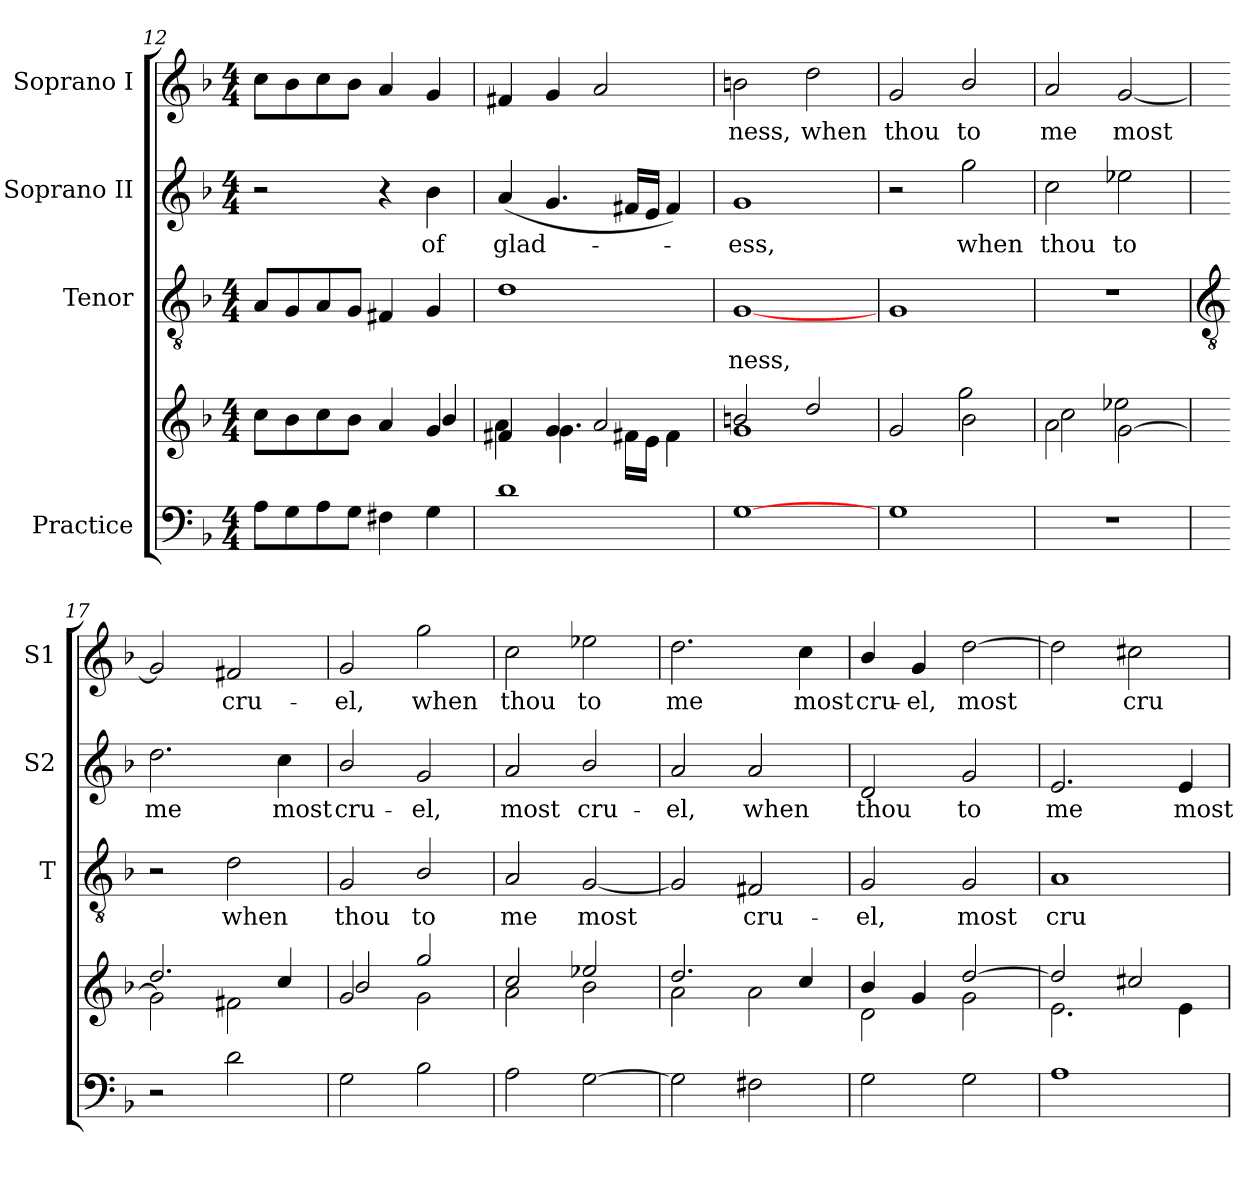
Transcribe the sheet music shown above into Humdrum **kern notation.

**kern	**kern	**kern	**text	**kern	**text	**kern	**text
*part4	*part4	*part3	*part3	*part2	*part2	*part1	*part1
*staff5	*staff4	*staff3	*staff3	*staff2	*staff2	*staff1	*staff1
*I"Practice	*	*I"Tenor	*	*I"Soprano II	*	*I"Soprano I	*
*	*	*I'T	*	*I'S2	*	*I'S1	*
*clefF4	*clefG2	*clefGv2	*	*clefG2	*	*clefG2	*
*k[b-]	*k[b-]	*k[b-]	*	*k[b-]	*	*k[b-]	*
*F:	*F:	*F:	*	*F:	*	*F:	*
*M4/4	*M4/4	*M4/4	*	*M4/4	*	*M4/4	*
=12	=12	=12	=12	=12	=12	=12	=12
*	*^	*	*	*	*	*	*
8AL	8ccL	2ryy	8AL	.	2r	.	8ccL	.
8G	8b-	.	8G	.	.	.	8b-	.
8A	8cc	.	8A	.	.	.	8cc	.
8GJ	8b-J	.	8GJ	.	.	.	8b-J	.
4F#X	4a/	4ryy	4F#X	.	4r	.	4a/	.
!	!	!	!	!	!	!LO:LY:b	!	!
4G	4g/	4b-/	4G	.	4b-	of	4g/	.
=13	=13	=13	=13	=13	=13	=13	=13	=13
!	!	!	!	!	!	!LO:LY:b	!	!
1d	4f#X/	4a	1d	.	(<4a	glad-	4f#X/	.
.	4g/	4.g\	.	.	4.g	.	4g/	.
.	2a	.	.	.	.	.	2a	.
.	.	16f#X\LL	.	.	16f#XLL	.	.	.
.	.	16e\JJ	.	.	16eJJ	.	.	.
.	.	4f#\	.	.	4f#)	.	.	.
=14	=14	=14	=14	=14	=14	=14	=14	=14
!	!	!	!	!LO:LY:b	!	!LO:LY:b	!	!LO:LY:b
[1G	2bn/	1g	[1G	ness,	1g	ess,	2bn	ness,
!	!	!	!	!	!	!	!	!LO:LY:b
.	2dd/	.	.	.	.	.	2dd	when
=15	=15	=15	=15	=15	=15	=15	=15	=15
!	!	!	!	!	!	!	!	!LO:LY:b
1G	2g	2ryy	1G	.	2r	.	2g	thou
!	!	!	!	!	!	!LO:LY:b	!	!LO:LY:b
.	2b-\	2gg	.	.	2gg	when	2b-/	to
=16	=16	=16	=16	=16	=16	=16	=16	=16
!	!	!	!	!	!	!LO:LY:b	!	!LO:LY:b
1r	2a\	2cc	1r	.	2cc	thou	2a	me
!	!	!	!	!	!	!LO:LY:b	!	!LO:LY:b
.	[2g\	2ee-X	.	.	2ee-X	to	[2g	most
!!LO:LB:g=z
=17	=17	=17	=17	=17	=17	=17	=17	=17
*	*	*	*clefGv2	*	*	*	*	*
!	!	!	!	!	!	!LO:LY:b	!	!
2r	2g\]	2.dd/	2r	.	2.dd	me	2g]	.
!	!	!	!	!LO:LY:b	!	!	!	!LO:LY:b
2d	2f#X\	.	2d	when	.	.	2f#X	cru-
!	!	!	!	!	!	!LO:LY:b	!	!
.	.	4cc/	.	.	4cc	most	.	.
=18	=18	=18	=18	=18	=18	=18	=18	=18
!	!	!	!	!LO:LY:b	!	!LO:LY:b	!	!LO:LY:b
2G	2g	2b-/	2G	thou	2b-/	cru-	2g	-el,
!	!	!	!	!LO:LY:b	!	!LO:LY:b	!	!LO:LY:b
2B-\	2gg	2g\	2B-/	to	2g	-el,	2gg	when
=19	=19	=19	=19	=19	=19	=19	=19	=19
!	!	!	!	!LO:LY:b	!	!LO:LY:b	!	!LO:LY:b
2A	2cc	2a\	2A	me	2a	most	2cc	thou
!	!	!	!	!LO:LY:b	!	!LO:LY:b	!	!LO:LY:b
[2G	2ee-X	2b-\	[2G	most	2b-/	cru-	2ee-X	to
=20	=20	=20	=20	=20	=20	=20	=20	=20
!	!	!	!	!	!	!LO:LY:b	!	!LO:LY:b
2G]	2.dd/	2a\	2G]	.	2a	-el,	2.dd	me
!	!	!	!	!LO:LY:b	!	!LO:LY:b	!	!
2F#X	.	2a\	2F#X	cru-	2a	when	.	.
!	!	!	!	!	!	!	!	!LO:LY:b
.	4cc/	.	.	.	.	.	4cc	most
=21	=21	=21	=21	=21	=21	=21	=21	=21
!	!	!	!	!LO:LY:b	!	!LO:LY:b	!	!LO:LY:b
2G	4b-/	2d\	2G	-el,	2d	thou	4b-/	cru-
!	!	!	!	!	!	!	!	!LO:LY:b
.	4g	.	.	.	.	.	4g	-el,
!	!	!	!	!LO:LY:b	!	!LO:LY:b	!	!LO:LY:b
2G	[2dd	2g\	2G	most	2g	to	[2dd	most
=22	=22	=22	=22	=22	=22	=22	=22	=22
!	!	!	!	!LO:LY:b	!	!LO:LY:b	!	!
1A	2dd/]	2.e\	1A	cru-	2.e	me	2dd]	.
!	!	!	!	!	!	!	!	!LO:LY:b
.	2cc#X/	.	.	.	.	.	2cc#X	cru-
!	!	!	!	!	!	!LO:LY:b	!	!
.	.	4e\	.	.	4e	most	.	.
*	*v	*v	*	*	*	*	*	*
=	=	=	=	=	=	=	=
*-	*-	*-	*-	*-	*-	*-	*-
